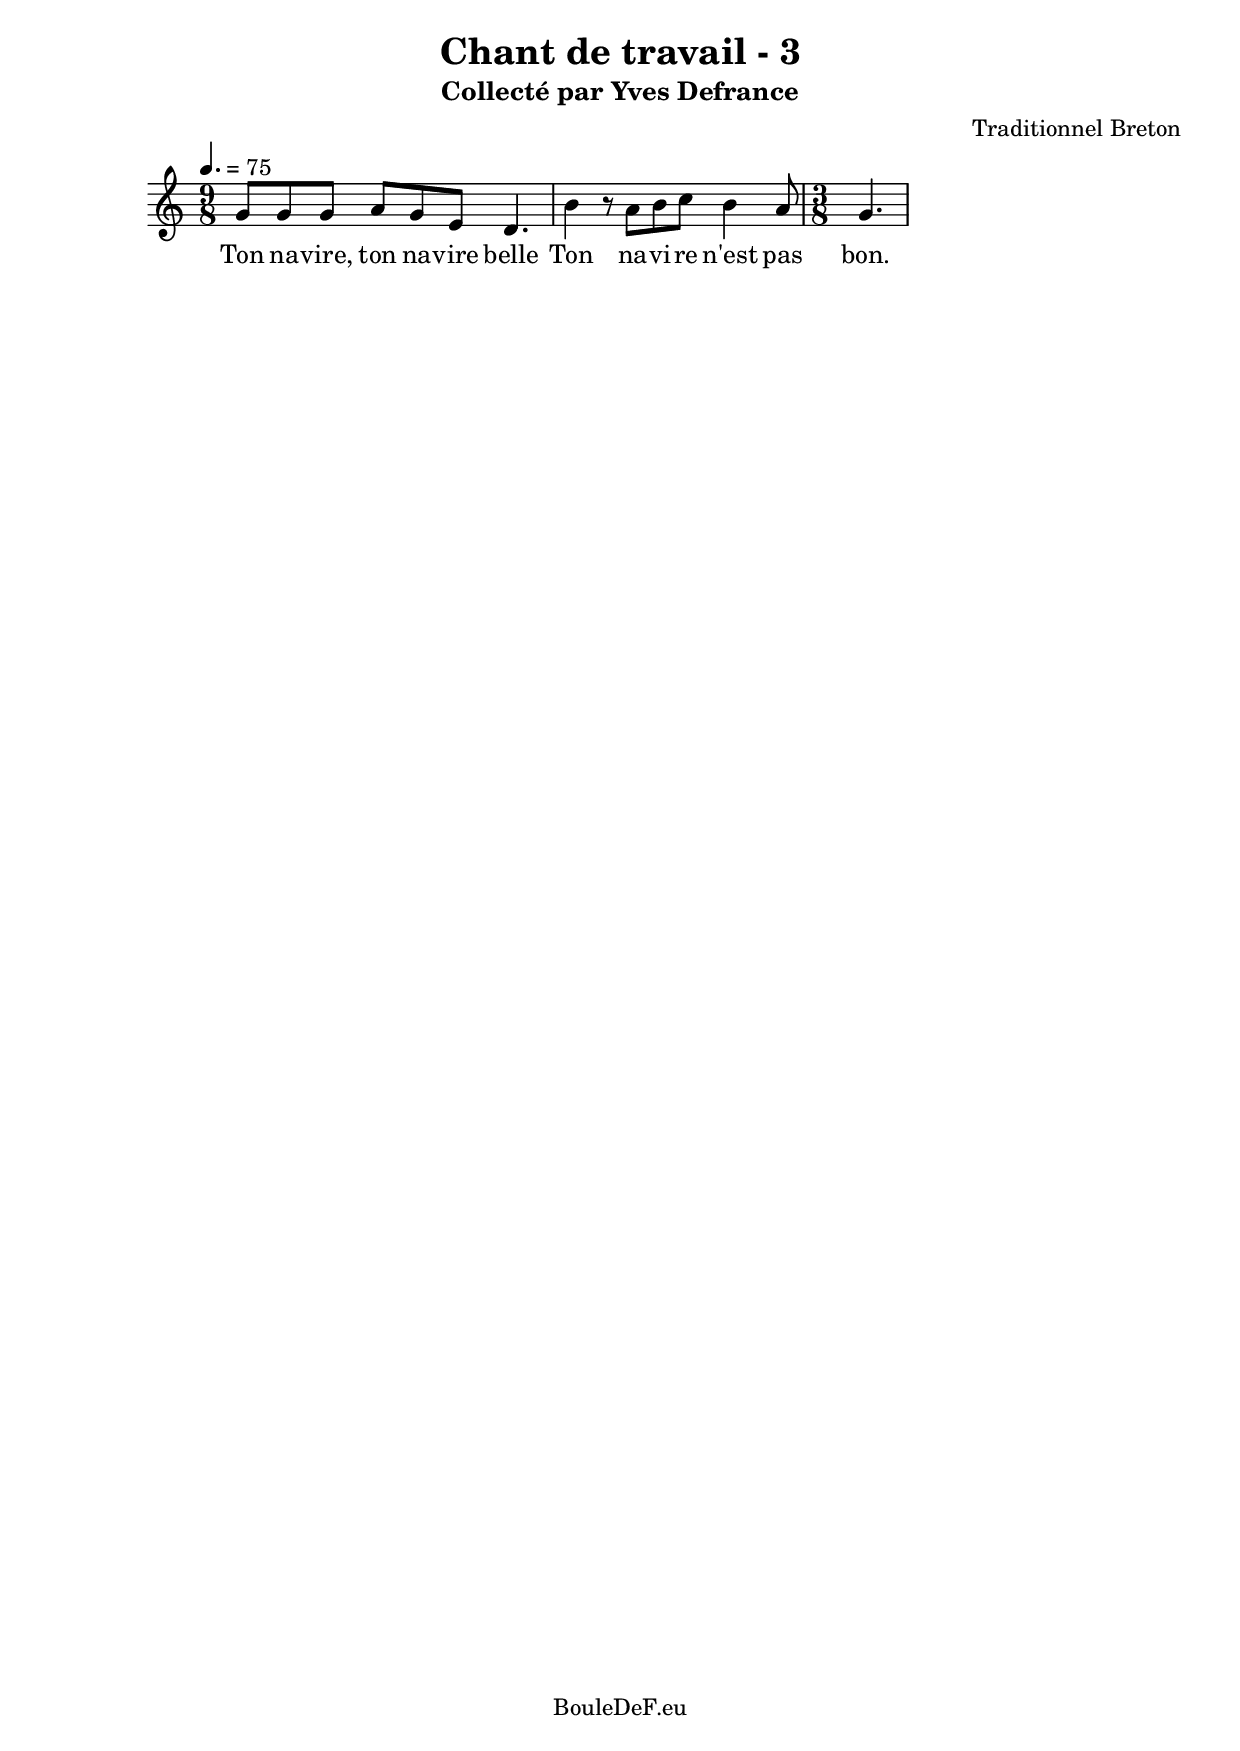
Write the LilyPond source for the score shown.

\version "2.16.0"
\include "italiano.ly"

\header {
	title = "Chant de travail - 3"
	subtitle = "Collecté par Yves Defrance"
	composer = "Traditionnel Breton"
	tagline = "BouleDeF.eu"
}

\score {
	\new Staff \relative sib' {
		\clef "treble"
		\tempo 4. = 75

		\time 9/8
		| sol8 sol sol la sol mi re4.
		| si'4 r8 la si do si4 la8
		\time 3/8
		| sol4.
	}
	\addlyrics {
		| Ton na -- vire, ton na -- vire belle
		| Ton na -- vi -- re n'est pas
		| bon.
	}
	\layout {}
	\midi {}
}

